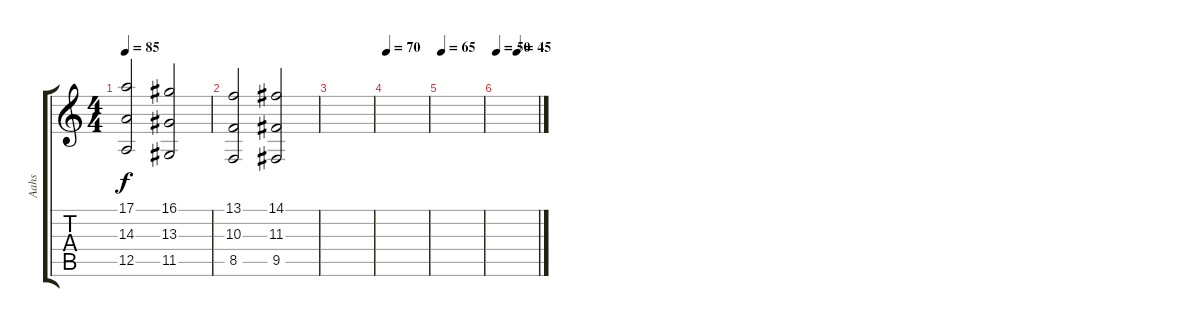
\track ("Aahs" "Aahs") {instrument choiraahs}
\staff {score tabs}
\tuning (E4 B3 G3 D3 A2 E2) {hide}
\ts (4 4)
\tempo 85
\clef g2
\ks c
(17.1 14.3 12.5).2{dy f} (16.1 13.3 11.5).2 |
(13.1 10.3 8.5).2 (14.1 11.3 9.5).2 |
|
\tempo 70
|
\tempo 65
|
\tempo 50
\tempo (45 0.5)
